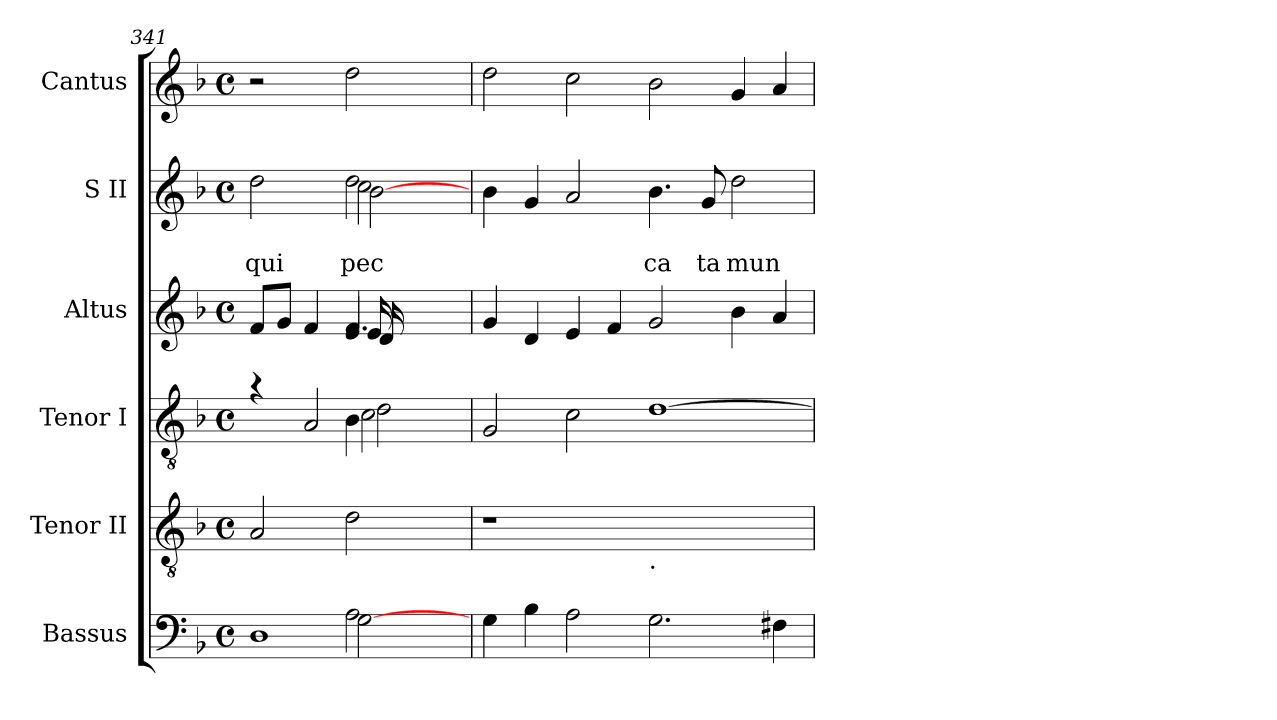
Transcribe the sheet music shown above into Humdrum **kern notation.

**kern	**kern	**kern	**kern	**kern	**text	**text	**kern
*part6	*part5	*part4	*part3	*part2	*part2	*part2	*part1
*staff6	*staff5	*staff4	*staff3	*staff2	*staff2	*staff2	*staff1
*I"Bassus	*I"Tenor II	*I"Tenor I	*I"Altus	*I"S II	*	*	*I"Cantus
*I'B	*I'T II	*I'T I	*I'A	*	*	*	*
*clefF4	*clefGv2	*clefGv2	*clefG2	*clefG2	*	*	*clefG2
*k[b-]	*k[b-]	*k[b-]	*k[b-]	*k[b-]	*	*	*k[b-]
*F:	*F:	*F:	*F:	*F:	*	*	*F:
*M4/4	*M4/4	*M4/4	*M4/4	*M4/4	*	*	*M4/4
*met(c)	*met(c)	*met(c)	*met(c)	*met(c)	*	*	*met(c)
=341	=341	=341	=341	=341	=341	=341	=341
*^	*	*^	*^	*	*	*	*
*	*^	*	*	*^	*	*^	*	*	*	*
*	*	*	*	*	*	*^	*	*	*^	*	*	*	*
!	!	!	!	!	!	!	!	!	!	!	!	!	!	!LO:LY:b	!
*	*	*	*	*	*	*	*	*	*	*	*	*^	*	*	*
*	*	*	*	*	*	*	*	*	*	*	*	*	*^	*	*	*
1D	2ryy	2ryy	2A/	4ra	2ryy	2ryy	2ryy	8f/L	2ryy	2ryy	2ryy	2dd\	2ryy	2ryy	.	qui	2r
.	.	.	.	.	.	.	.	8g/J	.	.	.	.	.	.	.	.	.
.	.	.	.	2A/	.	.	.	4f/	.	.	.	.	.	.	.	.	.
!	!	!	!	!	!	!	!	!	!	!	!	!	!	!	!	!LO:LY:b	!
!	!	!	!	!	!	!	!	!	!	!	!	!	!	!	!	!LO:LY:b	!
!	!	!	!	!	!	!	!	!	!	!	!	!	!	!	!	!LO:LY:b	!
.	2A\	[>2G\	2d\	.	4B-\	2c\	2d\	4.f/	16e/	16d/	4e/	2dd\	2cc\	[>2b-\	.	pec	2dd\
.	.	.	.	.	.	.	.	.	8ryy	8ryy	.	.	.	.	.	.	.
.	.	.	.	.	.	.	.	.	4ryy	4ryy	.	.	.	.	.	.	.
.	.	.	.	4ryy	4ryy	.	.	.	.	.	8ryy	.	.	.	.	.	.
.	.	.	.	.	.	.	.	8ryy	.	.	8ryy	.	.	.	.	.	.
.	.	.	.	.	.	.	.	.	16ryy	16ryy	.	.	.	.	.	.	.
*	*	*	*	*v	*v	*v	*v	*	*	*	*	*v	*v	*v	*	*	*
*v	*v	*v	*	*	*v	*v	*v	*v	*	*	*	*
=342	=342	=342	=342	=342	=342	=342	=342
4G\	1r	2G/	4g/	4b-\	.	.	2dd\
4B-\	.	.	4d/	4g/	.	.	.
2A\	.	2c\	4e/	2a/	.	.	2cc\
.	.	.	4f/	.	.	.	.
!	!LO:TX:b:t=.	!	!	!	!	!	!
!	!	!	!	!	!	!LO:LY:b	!
2.G\	1ryy	[>1d	2g/	4.b-\	.	ca	2b-\
!	!	!	!	!	!	!LO:LY:b	!
.	.	.	.	8g/	.	ta	.
!	!	!	!	!	!	!LO:LY:b	!
.	.	.	4b-\	2dd\	.	mun	4g/
4F#X\	.	.	4a/	.	.	.	4a/
=	=	=	=	=	=	=	=
*-	*-	*-	*-	*-	*-	*-	*-
